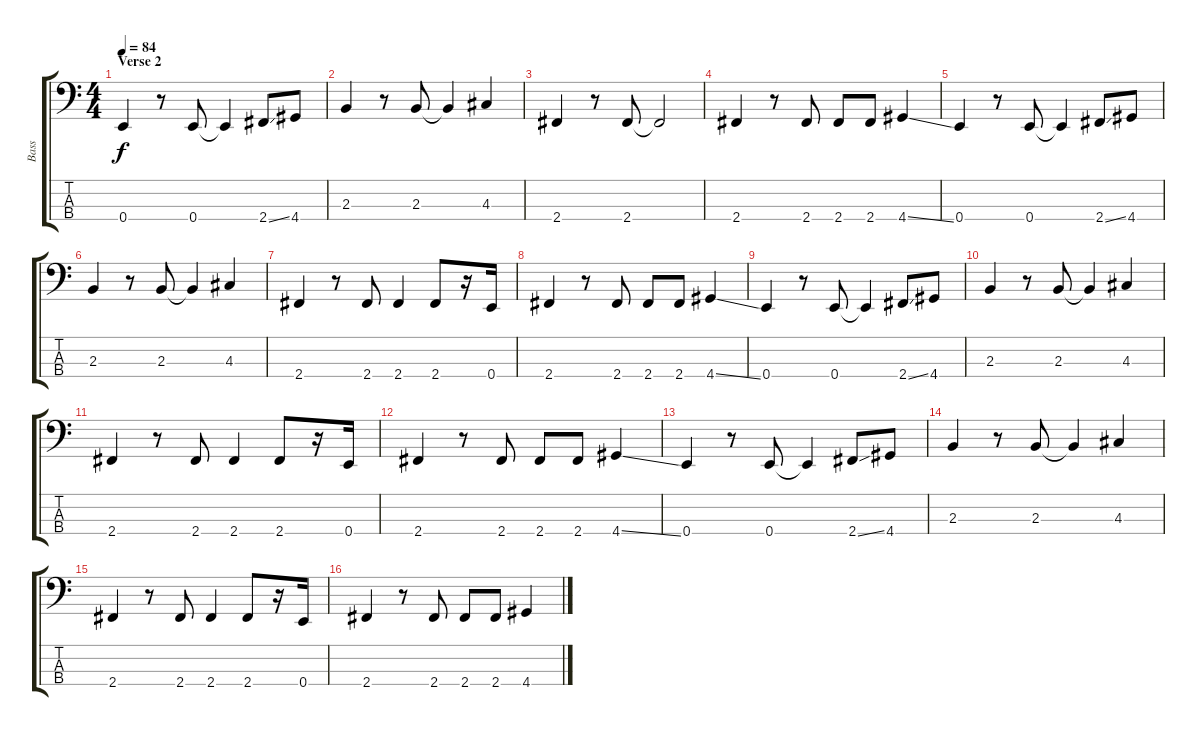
\track ("Bass" "Bass") {instrument electricbasspick}
\staff {score tabs}
\tuning (G2 D2 A1 E1) {hide}
\ts (4 4)
\section ("" "Verse 2")
\tempo 84
\clef f4
\ks c
0.4.4{dy f} r.8 0.4.8 0.4{t}.4 2.4{ss}.8 4.4.8 |
2.3.4 r.8 2.3.8 2.3{t}.4 4.3.4 |
2.4.4 r.8 2.4.8 2.4{t}.2 |
2.4.4 r.8 2.4.8 2.4.8 2.4.8 4.4{ss}.4 |
0.4.4 r.8 0.4.8 0.4{t}.4 2.4{ss}.8 4.4.8 |
2.3.4 r.8 2.3.8 2.3{t}.4 4.3.4 |
2.4.4 r.8 2.4.8 2.4.4 2.4.8 r.16 0.4.16 |
2.4.4 r.8 2.4.8 2.4.8 2.4.8 4.4{ss}.4 |
0.4.4 r.8 0.4.8 0.4{t}.4 2.4{ss}.8 4.4.8 |
2.3.4 r.8 2.3.8 2.3{t}.4 4.3.4 |
2.4.4 r.8 2.4.8 2.4.4 2.4.8 r.16 0.4.16 |
2.4.4 r.8 2.4.8 2.4.8 2.4.8 4.4{ss}.4 |
0.4.4 r.8 0.4.8 0.4{t}.4 2.4{ss}.8 4.4.8 |
2.3.4 r.8 2.3.8 2.3{t}.4 4.3.4 |
2.4.4 r.8 2.4.8 2.4.4 2.4.8 r.16 0.4.16 |
2.4.4 r.8 2.4.8 2.4.8 2.4.8 4.4{ss}.4
